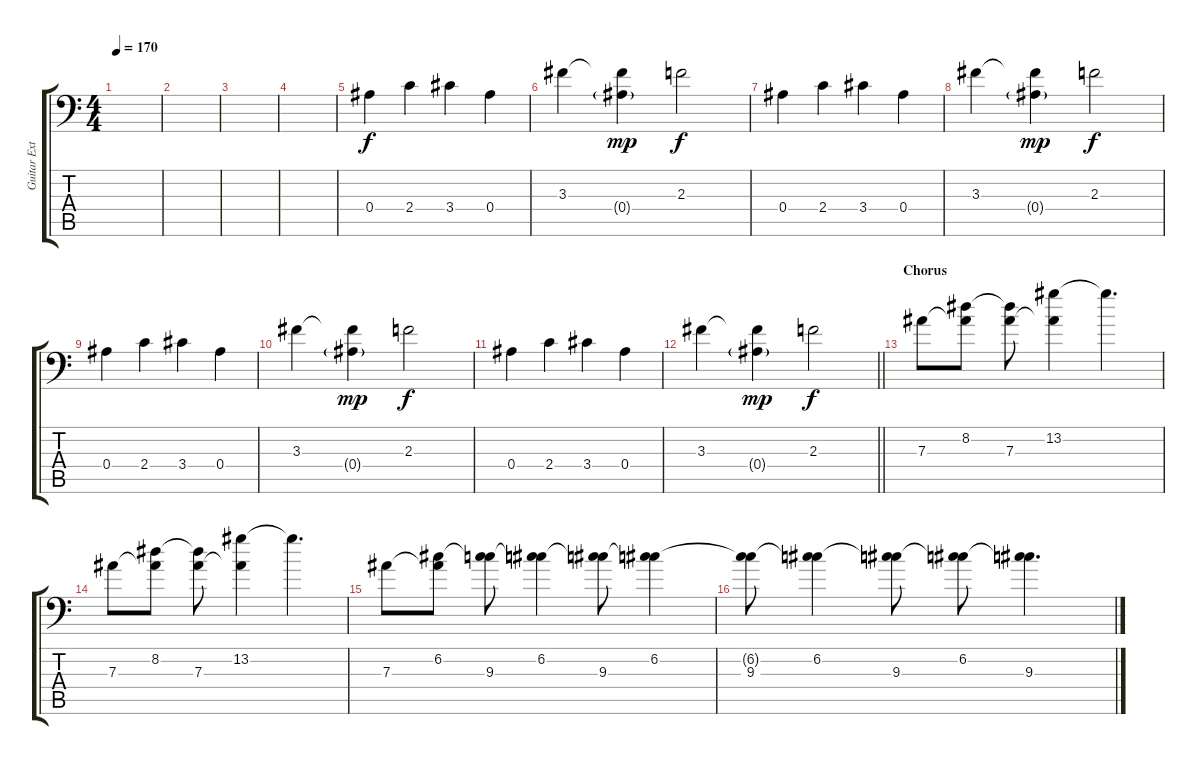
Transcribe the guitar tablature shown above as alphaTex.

\track ("Guitar Extra" "Guitar Ext") {instrument overdrivenguitar}
\staff {score tabs}
\tuning (C4 G3 Eb3 Bb2 F2 Bb1) {hide}
\ts (4 4)
\tempo 170
\clef f4
\ks c
|
|
|
|
0.4.4{volume 13} 2.4.4 3.4.4 0.4.4 |
3.3.4 (3.3{t} 0.4{g}).4{dy mp} 2.3.2{dy f} |
0.4.4{volume 13} 2.4.4 3.4.4 0.4.4 |
3.3.4 (3.3{t} 0.4{g}).4{dy mp} 2.3.2{dy f} |
0.4.4{volume 13} 2.4.4 3.4.4 0.4.4 |
3.3.4 (3.3{t} 0.4{g}).4{dy mp} 2.3.2{dy f} |
0.4.4{volume 13} 2.4.4 3.4.4 0.4.4 |
\barLineRight lightlight
3.3.4 (3.3{t} 0.4{g}).4{dy mp} 2.3.2{dy f} |
\section ("" "Chorus")
7.3.8{volume 13} (8.2 7.3{t}).8 (8.2{t} 7.3).8 (13.2 7.3{t}).4 13.2{t}.4{d} |
7.3.8 (8.2 7.3{t}).8 (8.2{t} 7.3).8 (13.2 7.3{t}).4 13.2{t}.4{d} |
7.3.8{volume 14} (6.2 7.3{t}).8 (6.2{t} 9.3).8 (6.2 9.3{t}).4 (6.2{t} 9.3).8 (6.2 9.3{t}).4 |
(6.2{t} 9.3).8 (6.2 9.3{t}).4 (6.2{t} 9.3).8 (6.2 9.3{t}).8 (6.2{t} 9.3).4{d}
